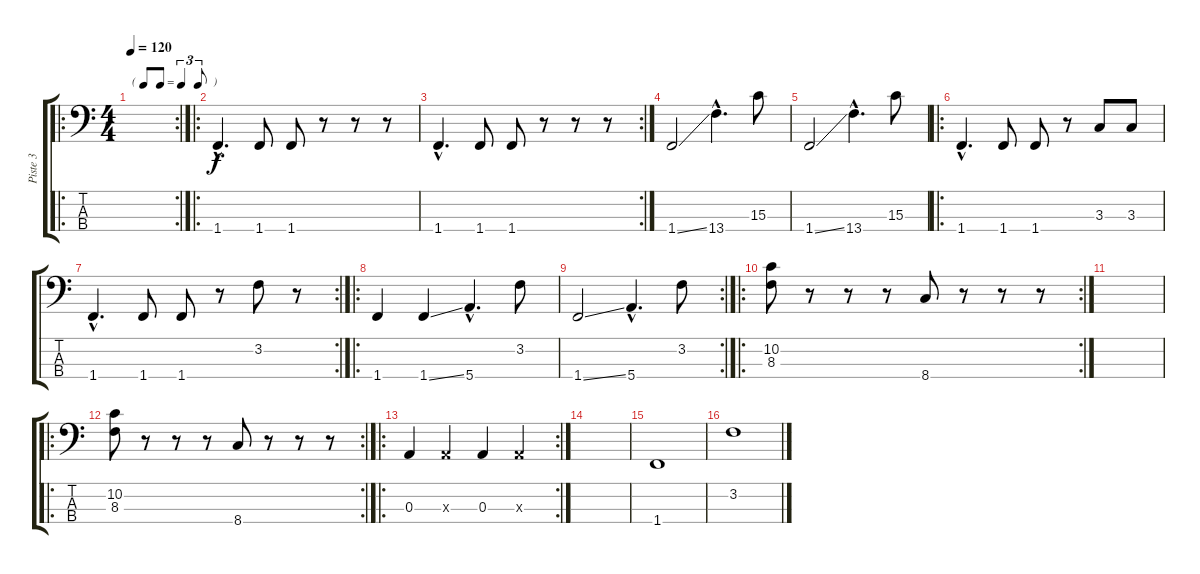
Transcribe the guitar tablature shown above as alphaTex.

\track ("Piste 3" "Piste 3") {instrument electricbassfinger}
\staff {score tabs}
\tuning (G2 D2 A1 E1) {hide}
\ro
\rc 2
\ts (4 4)
\tf triplet8th
\tempo 120
\clef f4
\ks c
|
\ro
1.4{hac}.4{d} 1.4.8 1.4.8 r.8 r.8 r.8 |
\rc 2
1.4{hac}.4{d} 1.4.8 1.4.8 r.8 r.8 r.8 |
1.4{ss}.2 13.4{hac}.4{d} 15.3.8 |
1.4{ss}.2 13.4{hac}.4{d} 15.3.8 |
\ro
1.4{hac}.4{d} 1.4.8 1.4.8 r.8 3.3.8 3.3.8 |
\rc 2
1.4{hac}.4{d} 1.4.8 1.4.8 r.8 3.2.8 r.8 |
\ro
1.4.4 1.4{ss}.4 5.4{hac}.4{d} 3.2.8 |
\rc 2
1.4{ss}.2 5.4{hac}.4{d} 3.2.8 |
\ro
\rc 2
(10.2 8.3).8 r.8 r.8 r.8 8.4.8 r.8 r.8 r.8 |
|
\ro
\rc 2
(10.2 8.3).8 r.8 r.8 r.8 8.4.8 r.8 r.8 r.8 |
\ro
\rc 2
0.3.4 0.3{x}.4 0.3.4 0.3{x}.4 |
|
1.4.1 |
3.2.1
